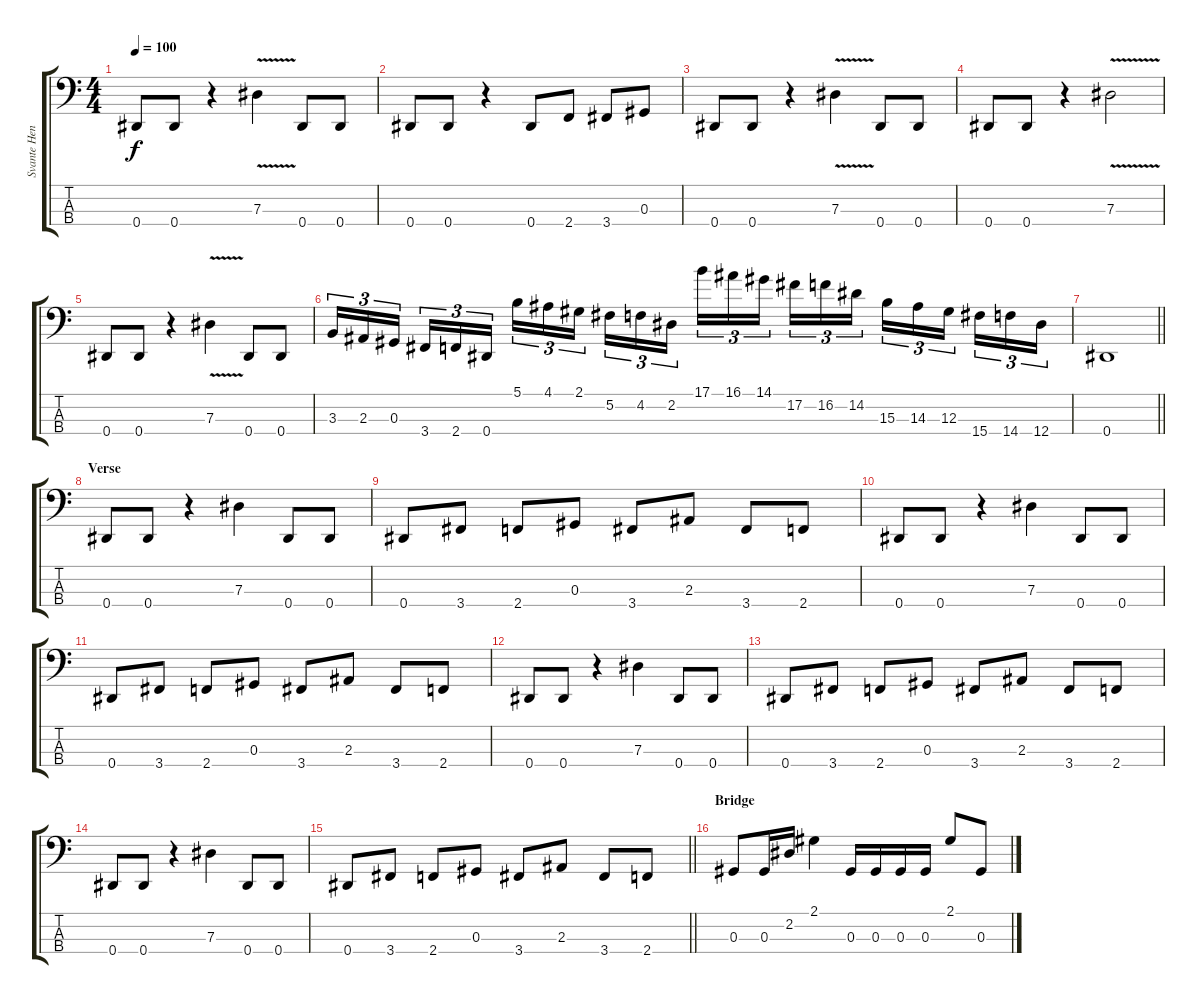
\track ("Svante Henrysson" "Svante Hen") {instrument electricbasspick}
\staff {score tabs}
\tuning (Gb2 Db2 Ab1 Eb1) {hide}
\ts (4 4)
\tempo 100
\clef f4
\ks c
0.4.8{dy f} 0.4.8 r.4 7.3{v}.4 0.4.8 0.4.8 |
0.4.8 0.4.8 r.4 0.4.8 2.4.8 3.4.8 0.3.8 |
0.4.8 0.4.8 r.4 7.3{v}.4 0.4.8 0.4.8 |
0.4.8 0.4.8 r.4 7.3{v}.2 |
0.4.8 0.4.8 r.4 7.3{v}.4 0.4.8 0.4.8 |
3.3.16{tu (3 2)} 2.3.16{tu (3 2)} 0.3.16{tu (3 2) beam splitsecondary} 3.4.16{tu (3 2)} 2.4.16{tu (3 2)} 0.4.16{tu (3 2)} 5.1.16{tu (3 2)} 4.1.16{tu (3 2)} 2.1.16{tu (3 2) beam splitsecondary} 5.2.16{tu (3 2)} 4.2.16{tu (3 2)} 2.2.16{tu (3 2)} 17.1.16{tu (3 2)} 16.1.16{tu (3 2)} 14.1.16{tu (3 2) beam splitsecondary} 17.2.16{tu (3 2)} 16.2.16{tu (3 2)} 14.2.16{tu (3 2)} 15.3.16{tu (3 2)} 14.3.16{tu (3 2)} 12.3.16{tu (3 2) beam splitsecondary} 15.4.16{tu (3 2)} 14.4.16{tu (3 2)} 12.4.16{tu (3 2)} |
\barLineRight lightlight
0.4.1 |
\section ("" "Verse")
0.4.8 0.4.8 r.4 7.3.4 0.4.8 0.4.8 |
0.4.8 3.4.8 2.4.8 0.3.8 3.4.8 2.3.8 3.4.8 2.4.8 |
0.4.8 0.4.8 r.4 7.3.4 0.4.8 0.4.8 |
0.4.8 3.4.8 2.4.8 0.3.8 3.4.8 2.3.8 3.4.8 2.4.8 |
0.4.8 0.4.8 r.4 7.3.4 0.4.8 0.4.8 |
0.4.8 3.4.8 2.4.8 0.3.8 3.4.8 2.3.8 3.4.8 2.4.8 |
0.4.8 0.4.8 r.4 7.3.4 0.4.8 0.4.8 |
\barLineRight lightlight
0.4.8 3.4.8 2.4.8 0.3.8 3.4.8 2.3.8 3.4.8 2.4.8 |
\section ("" "Bridge")
0.3.8 0.3.16 2.2.16 2.1.4 0.3.16 0.3.16 0.3.16 0.3.16 2.1.8 0.3.8
